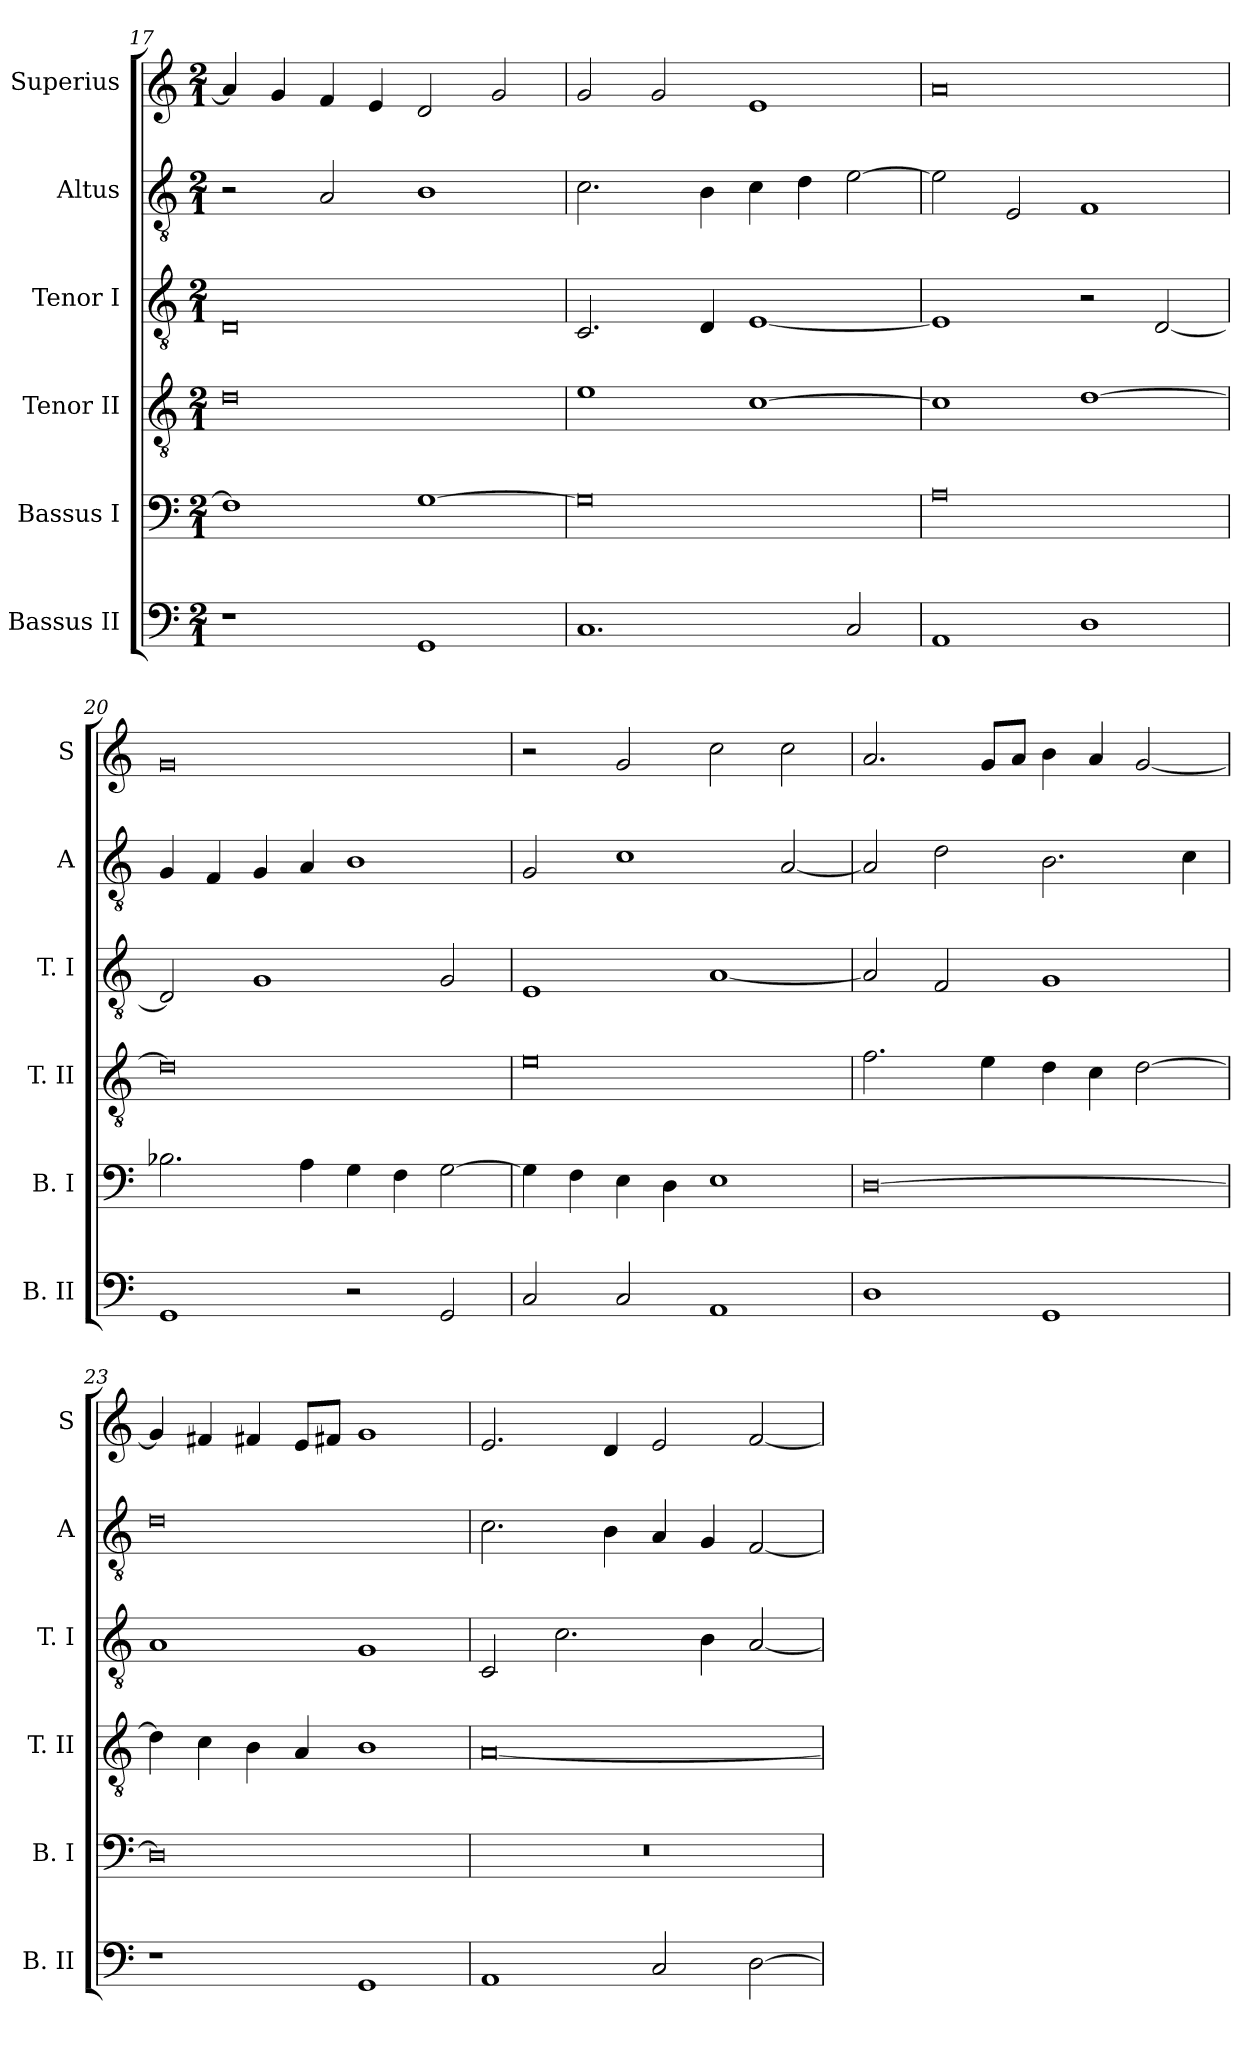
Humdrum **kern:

**kern	**kern	**kern	**kern	**kern	**kern
*part6	*part5	*part4	*part3	*part2	*part1
*staff6	*staff5	*staff4	*staff3	*staff2	*staff1
*I"Bassus II	*I"Bassus I	*I"Tenor II	*I"Tenor I	*I"Altus	*I"Superius
*I'B. II	*I'B. I	*I'T. II	*I'T. I	*I'A	*I'S
*clefF4	*clefF4	*clefGv2	*clefGv2	*clefGv2	*clefG2
*k[]	*k[]	*k[]	*k[]	*k[]	*k[]
*C:	*C:	*C:	*C:	*C:	*C:
*M2/1	*M2/1	*M2/1	*M2/1	*M2/1	*M2/1
=17	=17	=17	=17	=17	=17
1r	1F]	0d	0D	2r	4a]
.	.	.	.	.	4g
.	.	.	.	2A	4f
.	.	.	.	.	4e
1GG	[1G	.	.	1B	2d
.	.	.	.	.	2g
=18	=18	=18	=18	=18	=18
1.C	0G]	1e	2.C	2.c	2g
.	.	.	.	.	2g
.	.	.	4D	4B	.
.	.	[1c	[1E	4c	1e
.	.	.	.	4d	.
2C	.	.	.	[2e	.
=19	=19	=19	=19	=19	=19
1AA	0A	1c]	1E]	2e]	0a
.	.	.	.	2E	.
1D	.	[1d	2r	1F	.
.	.	.	[2D	.	.
=20	=20	=20	=20	=20	=20
1GG	2.B-X	0d]	2D]	4G	0g
.	.	.	.	4F	.
.	.	.	1G	4G	.
.	4A	.	.	4A	.
2r	4G	.	.	1B	.
.	4F	.	.	.	.
2GG	[2G	.	2G	.	.
=21	=21	=21	=21	=21	=21
2C	4G]	0e	1E	2G	2r
.	4F	.	.	.	.
2C	4E	.	.	1c	2g
.	4D	.	.	.	.
1AA	1E	.	[1A	.	2cc
.	.	.	.	[2A	2cc
=22	=22	=22	=22	=22	=22
1D	[0D	2.f	2A]	2A]	2.a
.	.	.	2F	2d	.
.	.	4e	.	.	8gL
.	.	.	.	.	8aJ
1GG	.	4d	1G	2.B	4b
.	.	4c	.	.	4a
.	.	[2d	.	.	[2g
.	.	.	.	4c	.
=23	=23	=23	=23	=23	=23
1r	0D]	4d]	1A	0d	4g]
.	.	4c	.	.	4f#X
.	.	4B	.	.	4f#X
.	.	4A	.	.	8eL
.	.	.	.	.	8f#XJ
1GG	.	1B	1G	.	1g
=24	=24	=24	=24	=24	=24
1AA	0r	[0A	2C	2.c	2.e
.	.	.	2.c	.	.
.	.	.	.	4B	4d
2C	.	.	.	4A	2e
.	.	.	4B	4G	.
[2D	.	.	[2A	[2F	[2f
=	=	=	=	=	=
*-	*-	*-	*-	*-	*-
